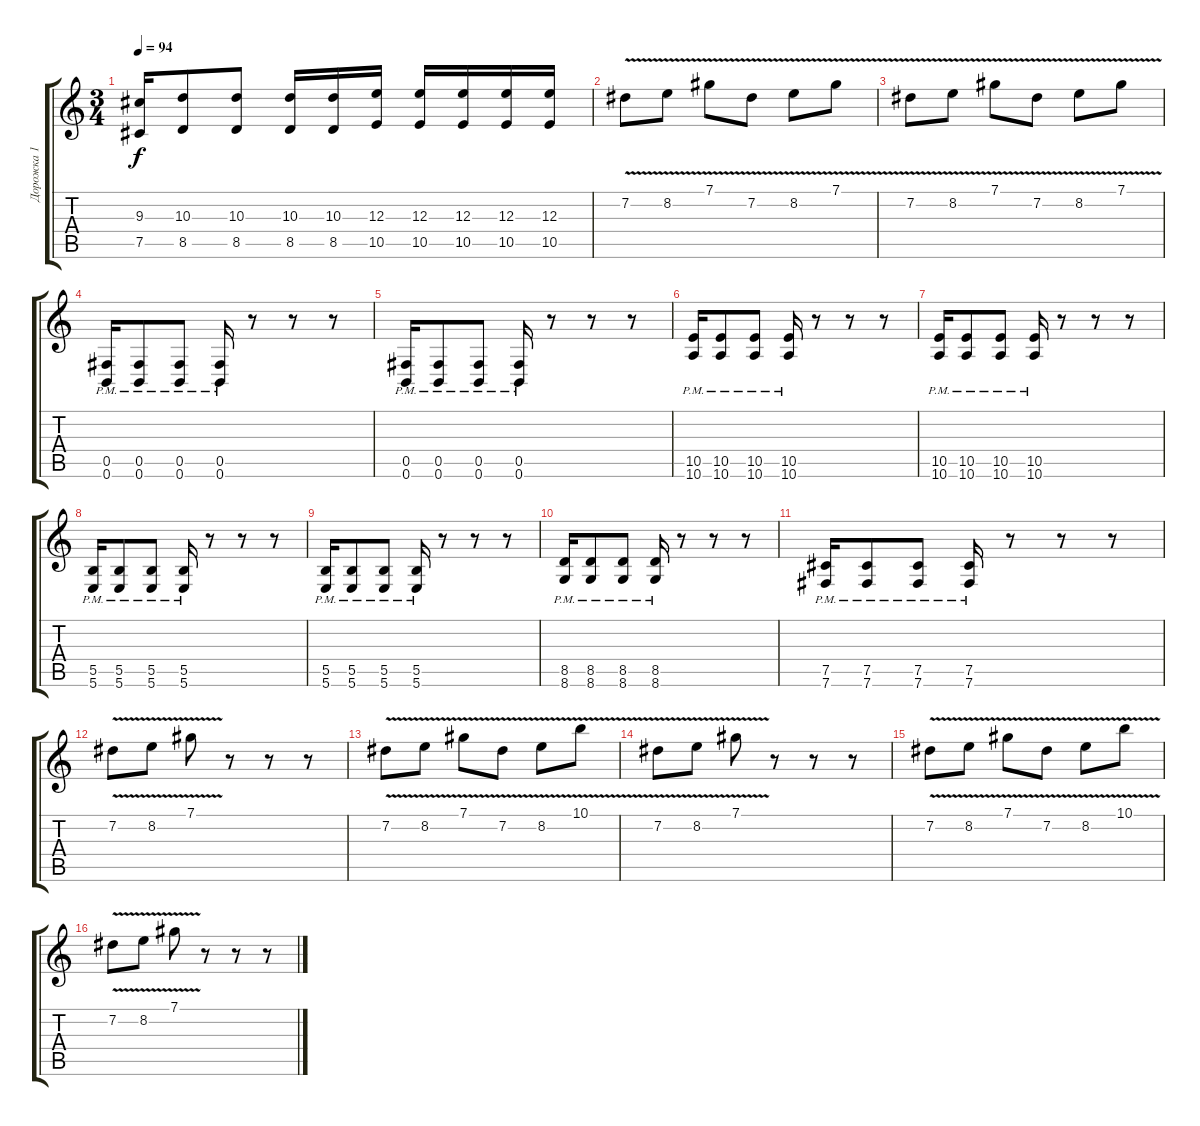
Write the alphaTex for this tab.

\track ("Дорожка 1" "Дорожка 1") {instrument distortionguitar}
\staff {score tabs}
\tuning (Db4 Ab3 E3 B2 Gb2 B1) {hide}
\ts (3 4)
\tempo 94
\clef g2
\ks c
(9.3 7.5).16{dy f} (10.3 8.5).8 (10.3 8.5).8 (10.3 8.5).16 (10.3 8.5).16 (12.3 10.5).16 (12.3 10.5).16 (12.3 10.5).16 (12.3 10.5).16 (12.3 10.5).16 |
7.2{v}.8 8.2{v}.8 7.1{v}.8 7.2{v}.8 8.2{v}.8 7.1{v}.8 |
7.2{v}.8 8.2{v}.8 7.1{v}.8 7.2{v}.8 8.2{v}.8 7.1{v}.8 |
(0.5{pm} 0.6{pm}).16 (0.5{pm} 0.6{pm}).8 (0.5{pm} 0.6{pm}).8 (0.5{pm} 0.6{pm}).16 r.8 r.8 r.8 |
(0.5{pm} 0.6{pm}).16 (0.5{pm} 0.6{pm}).8 (0.5{pm} 0.6{pm}).8 (0.5{pm} 0.6{pm}).16 r.8 r.8 r.8 |
(10.5{pm} 10.6{pm}).16 (10.5{pm} 10.6{pm}).8 (10.5{pm} 10.6{pm}).8 (10.5{pm} 10.6{pm}).16 r.8 r.8 r.8 |
(10.5{pm} 10.6{pm}).16 (10.5{pm} 10.6{pm}).8 (10.5{pm} 10.6{pm}).8 (10.5{pm} 10.6{pm}).16 r.8 r.8 r.8 |
(5.5{pm} 5.6{pm}).16 (5.5{pm} 5.6{pm}).8 (5.5{pm} 5.6{pm}).8 (5.5{pm} 5.6{pm}).16 r.8 r.8 r.8 |
(5.5{pm} 5.6{pm}).16 (5.5{pm} 5.6{pm}).8 (5.5{pm} 5.6{pm}).8 (5.5{pm} 5.6{pm}).16 r.8 r.8 r.8 |
(8.5{pm} 8.6{pm}).16 (8.5{pm} 8.6{pm}).8 (8.5{pm} 8.6{pm}).8 (8.5{pm} 8.6{pm}).16 r.8 r.8 r.8 |
(7.5{pm} 7.6{pm}).16 (7.5{pm} 7.6{pm}).8 (7.5{pm} 7.6{pm}).8 (7.5{pm} 7.6{pm}).16 r.8 r.8 r.8 |
7.2{v}.8 8.2{v}.8 7.1{v}.8 r.8 r.8 r.8 |
7.2{v}.8 8.2{v}.8 7.1{v}.8 7.2{v}.8 8.2{v}.8 10.1{v}.8 |
7.2{v}.8 8.2{v}.8 7.1{v}.8 r.8 r.8 r.8 |
7.2{v}.8 8.2{v}.8 7.1{v}.8 7.2{v}.8 8.2{v}.8 10.1{v}.8 |
7.2{v}.8 8.2{v}.8 7.1{v}.8 r.8 r.8 r.8
